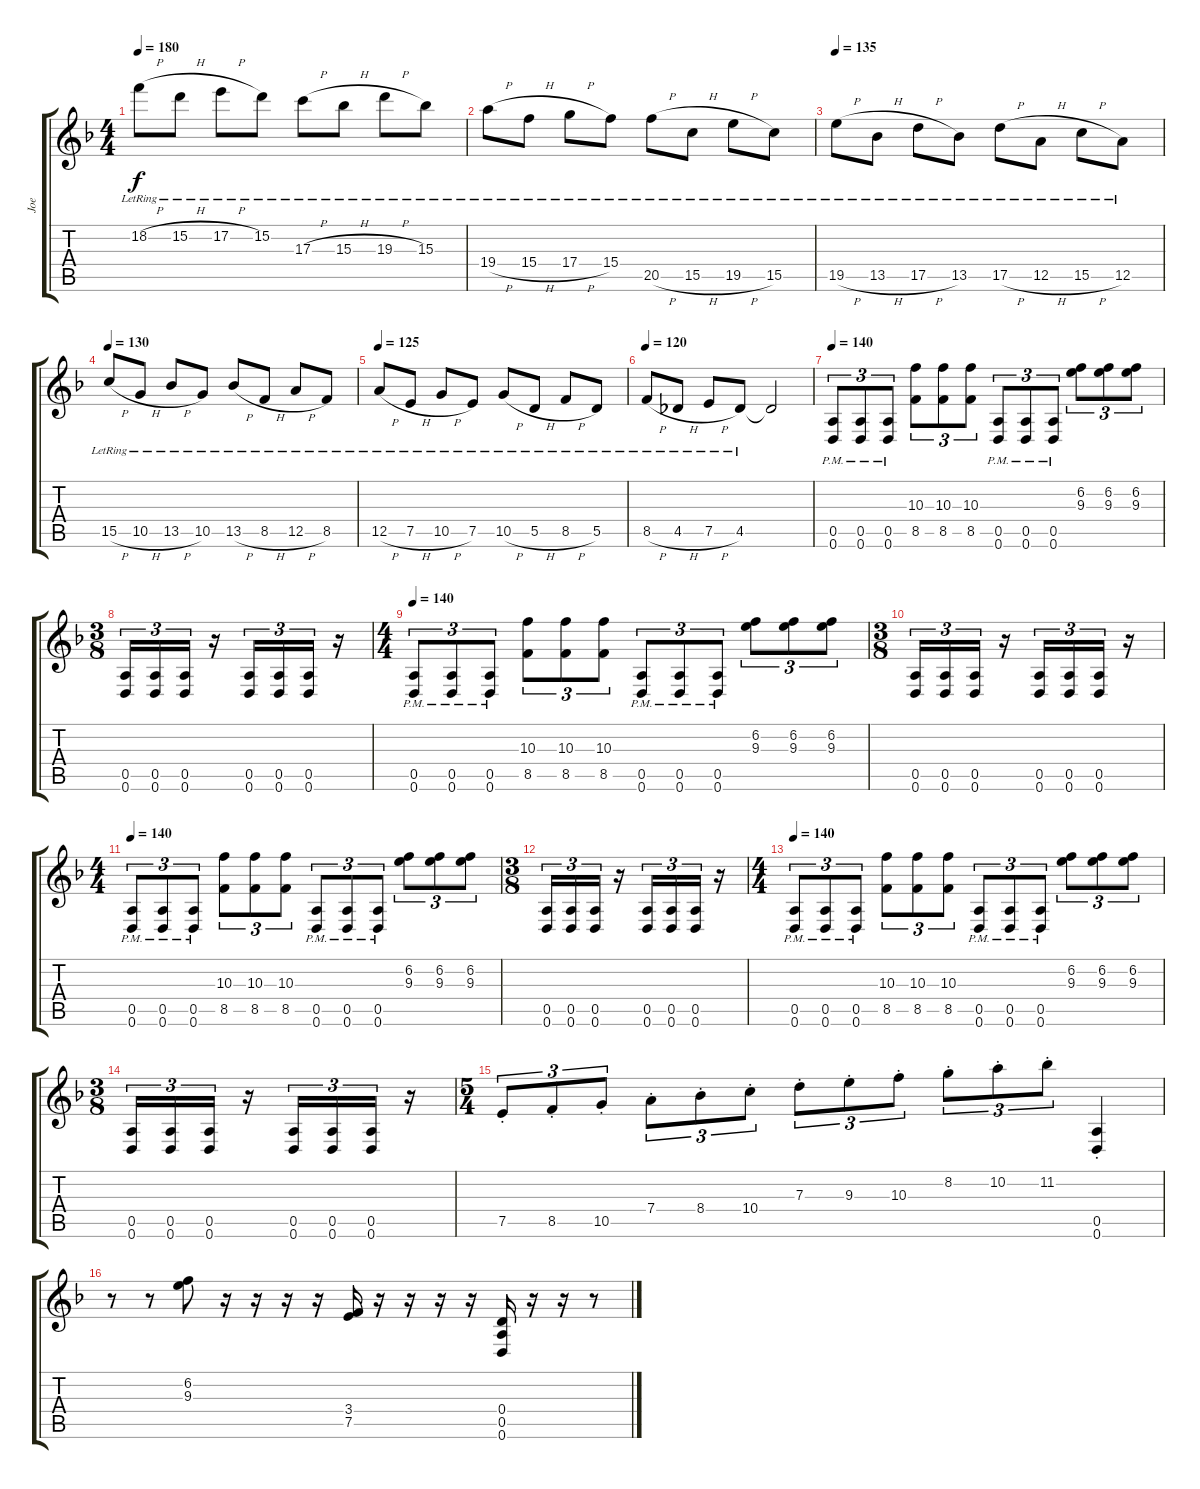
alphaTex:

\track ("Joe " "Joe ") {instrument distortionguitar}
\staff {score tabs}
\tuning (E4 B3 G3 D3 A2 D2) {hide}
\ts (4 4)
\tempo 180
\clef g2
\ks dminor
18.2{h lr}.8{dy f} 15.2{h lr}.8 17.2{h lr}.8 15.2{lr}.8 17.3{h lr}.8 15.3{h lr}.8 19.3{h lr}.8 15.3{lr}.8 |
19.4{h lr}.8 15.4{h lr}.8 17.4{h lr}.8 15.4{lr}.8 20.5{h lr}.8 15.5{h lr}.8 19.5{h lr}.8 15.5{lr}.8 |
\tempo 135
19.5{h lr}.8 13.5{h lr}.8 17.5{h lr}.8 13.5{lr}.8 17.5{h lr}.8 12.5{h lr}.8 15.5{h lr}.8 12.5{lr}.8 |
\tempo 130
15.5{h lr}.8 10.5{h lr}.8 13.5{h lr}.8 10.5{lr}.8 13.5{h lr}.8 8.5{h lr}.8 12.5{h lr}.8 8.5{lr}.8 |
\tempo 125
12.5{h lr}.8 7.5{h lr}.8 10.5{h lr}.8 7.5{lr}.8 10.5{h lr}.8 5.5{h lr}.8 8.5{h lr}.8 5.5{lr}.8 |
\tempo 120
8.5{h lr}.8 4.5{h lr}.8 7.5{h lr}.8 4.5{lr}.8 4.5{t}.2 |
\tempo 140
(0.5{pm} 0.6{pm}).8{tu (3 2)} (0.5{pm} 0.6{pm}).8{tu (3 2)} (0.5{pm} 0.6{pm}).8{tu (3 2)} (10.3 8.5).8{tu (3 2)} (10.3 8.5).8{tu (3 2)} (10.3 8.5).8{tu (3 2)} (0.5{pm} 0.6{pm}).8{tu (3 2)} (0.5{pm} 0.6{pm}).8{tu (3 2)} (0.5{pm} 0.6{pm}).8{tu (3 2)} (6.2 9.3).8{tu (3 2)} (6.2 9.3).8{tu (3 2)} (6.2 9.3).8{tu (3 2)} |
\ts (3 8)
(0.5 0.6).16{tu (3 2)} (0.5 0.6).16{tu (3 2)} (0.5 0.6).16{tu (3 2)} r.16 (0.5 0.6).16{tu (3 2)} (0.5 0.6).16{tu (3 2)} (0.5 0.6).16{tu (3 2)} r.16 |
\ts (4 4)
\tempo 140
(0.5{pm} 0.6{pm}).8{tu (3 2)} (0.5{pm} 0.6{pm}).8{tu (3 2)} (0.5{pm} 0.6{pm}).8{tu (3 2)} (10.3 8.5).8{tu (3 2)} (10.3 8.5).8{tu (3 2)} (10.3 8.5).8{tu (3 2)} (0.5{pm} 0.6{pm}).8{tu (3 2)} (0.5{pm} 0.6{pm}).8{tu (3 2)} (0.5{pm} 0.6{pm}).8{tu (3 2)} (6.2 9.3).8{tu (3 2)} (6.2 9.3).8{tu (3 2)} (6.2 9.3).8{tu (3 2)} |
\ts (3 8)
(0.5 0.6).16{tu (3 2)} (0.5 0.6).16{tu (3 2)} (0.5 0.6).16{tu (3 2)} r.16 (0.5 0.6).16{tu (3 2)} (0.5 0.6).16{tu (3 2)} (0.5 0.6).16{tu (3 2)} r.16 |
\ts (4 4)
\tempo 140
(0.5{pm} 0.6{pm}).8{tu (3 2)} (0.5{pm} 0.6{pm}).8{tu (3 2)} (0.5{pm} 0.6{pm}).8{tu (3 2)} (10.3 8.5).8{tu (3 2)} (10.3 8.5).8{tu (3 2)} (10.3 8.5).8{tu (3 2)} (0.5{pm} 0.6{pm}).8{tu (3 2)} (0.5{pm} 0.6{pm}).8{tu (3 2)} (0.5{pm} 0.6{pm}).8{tu (3 2)} (6.2 9.3).8{tu (3 2)} (6.2 9.3).8{tu (3 2)} (6.2 9.3).8{tu (3 2)} |
\ts (3 8)
(0.5 0.6).16{tu (3 2)} (0.5 0.6).16{tu (3 2)} (0.5 0.6).16{tu (3 2)} r.16 (0.5 0.6).16{tu (3 2)} (0.5 0.6).16{tu (3 2)} (0.5 0.6).16{tu (3 2)} r.16 |
\ts (4 4)
\tempo 140
(0.5{pm} 0.6{pm}).8{tu (3 2)} (0.5{pm} 0.6{pm}).8{tu (3 2)} (0.5{pm} 0.6{pm}).8{tu (3 2)} (10.3 8.5).8{tu (3 2)} (10.3 8.5).8{tu (3 2)} (10.3 8.5).8{tu (3 2)} (0.5{pm} 0.6{pm}).8{tu (3 2)} (0.5{pm} 0.6{pm}).8{tu (3 2)} (0.5{pm} 0.6{pm}).8{tu (3 2)} (6.2 9.3).8{tu (3 2)} (6.2 9.3).8{tu (3 2)} (6.2 9.3).8{tu (3 2)} |
\ts (3 8)
(0.5 0.6).16{tu (3 2)} (0.5 0.6).16{tu (3 2)} (0.5 0.6).16{tu (3 2)} r.16 (0.5 0.6).16{tu (3 2)} (0.5 0.6).16{tu (3 2)} (0.5 0.6).16{tu (3 2)} r.16 |
\ts (5 4)
7.5{st}.8{tu (3 2)} 8.5{st}.8{tu (3 2)} 10.5{st}.8{tu (3 2)} 7.4{st}.8{tu (3 2)} 8.4{st}.8{tu (3 2)} 10.4{st}.8{tu (3 2)} 7.3{st}.8{tu (3 2)} 9.3{st}.8{tu (3 2)} 10.3{st}.8{tu (3 2)} 8.2{st}.8{tu (3 2)} 10.2{st}.8{tu (3 2)} 11.2{st}.8{tu (3 2)} (0.5{st} 0.6{st}).4 |
r.8 r.8 (6.2 9.3).8 r.16 r.16 r.16 r.16 (3.4 7.5).16 r.16 r.16 r.16 r.16 (0.4 0.5 0.6).16 r.16 r.16 r.8
